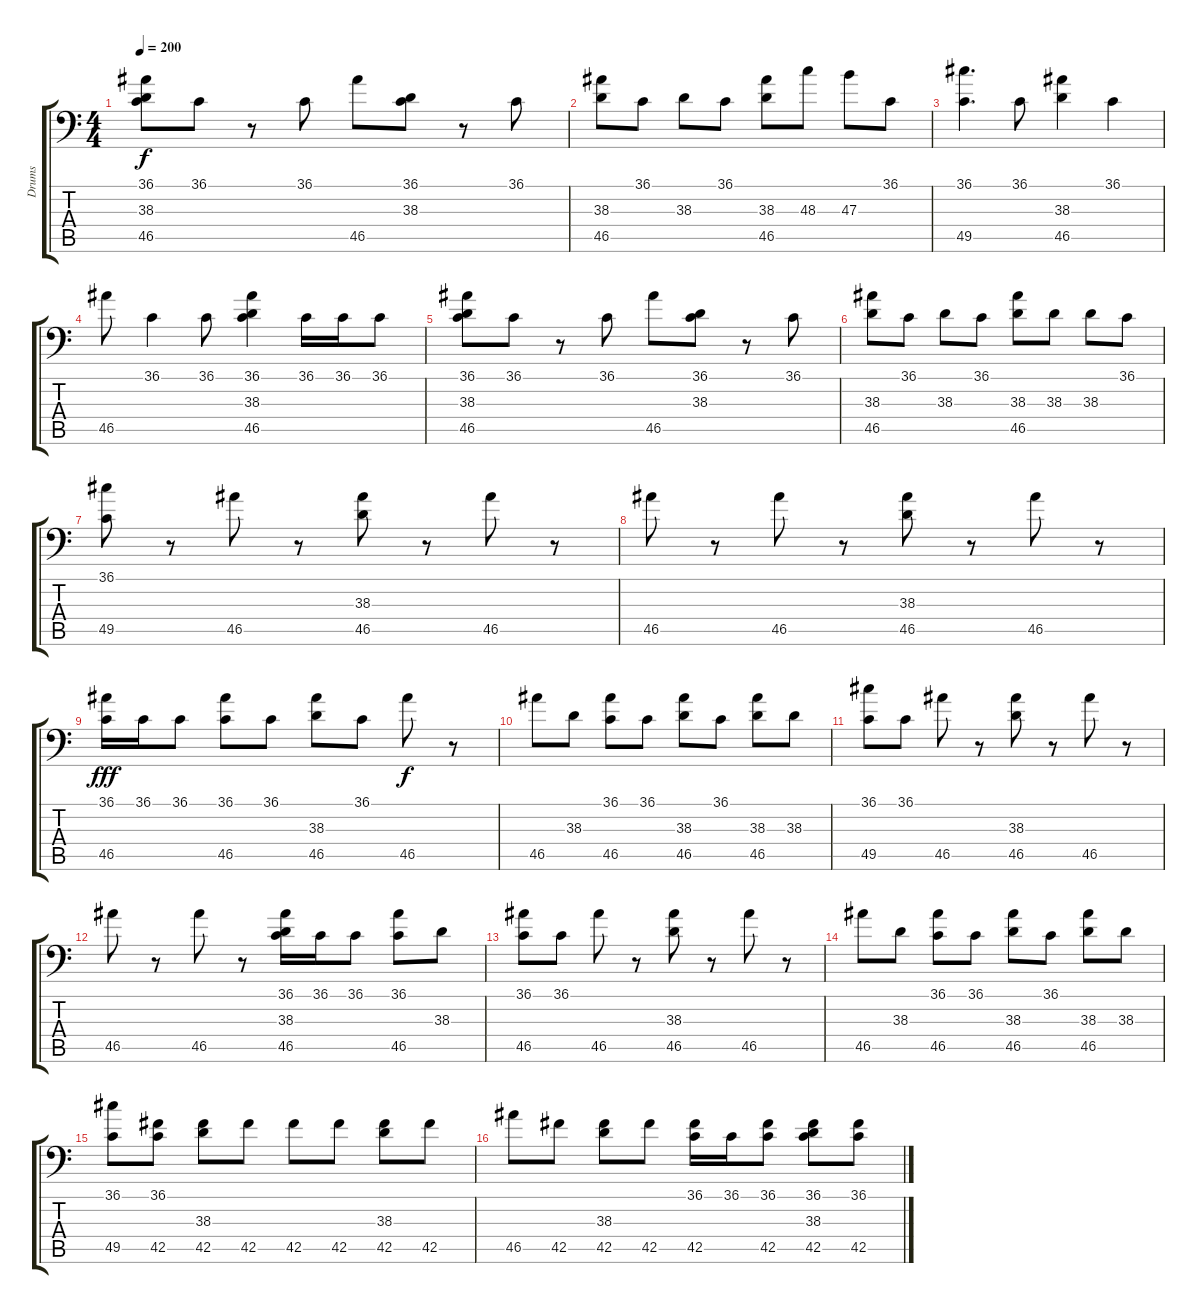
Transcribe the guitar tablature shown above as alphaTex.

\track ("Drums" "Drums") {instrument acousticgrandpiano}
\staff {score tabs}
\tuning (C-1 C-1 C-1 C-1 C-1 C-1) {hide}
\ts (4 4)
\tempo 200
\clef f4
\ks c
(36.1 38.3 46.5).8{dy f} 36.1.8 r.8 36.1.8 46.5.8 (36.1 38.3).8 r.8 36.1.8 |
(38.3 46.5).8 36.1.8 38.3.8 36.1.8 (38.3 46.5).8 48.3.8 47.3.8 36.1.8 |
(36.1 49.5).4{d} 36.1.8 (38.3 46.5).4 36.1.4 |
46.5.8 36.1.4 36.1.8 (36.1 38.3 46.5).4 36.1.16 36.1.16 36.1.8 |
(36.1 38.3 46.5).8 36.1.8 r.8 36.1.8 46.5.8 (36.1 38.3).8 r.8 36.1.8 |
(38.3 46.5).8 36.1.8 38.3.8 36.1.8 (38.3 46.5).8 38.3.8 38.3.8 36.1.8 |
(36.1 49.5).8 r.8 46.5.8 r.8 (38.3 46.5).8 r.8 46.5.8 r.8 |
46.5.8 r.8 46.5.8 r.8 (38.3 46.5).8 r.8 46.5.8 r.8 |
(36.1 46.5).16{dy fff} 36.1.16 36.1.8 (36.1 46.5).8 36.1.8 (38.3 46.5).8 36.1.8 46.5.8{dy f} r.8 |
46.5.8 38.3.8 (36.1 46.5).8 36.1.8 (38.3 46.5).8 36.1.8 (38.3 46.5).8 38.3.8 |
(36.1 49.5).8 36.1.8 46.5.8 r.8 (38.3 46.5).8 r.8 46.5.8 r.8 |
46.5.8 r.8 46.5.8 r.8 (36.1 38.3 46.5).16 36.1.16 36.1.8 (36.1 46.5).8 38.3.8 |
(36.1 46.5).8 36.1.8 46.5.8 r.8 (38.3 46.5).8 r.8 46.5.8 r.8 |
46.5.8 38.3.8 (36.1 46.5).8 36.1.8 (38.3 46.5).8 36.1.8 (38.3 46.5).8 38.3.8 |
(36.1 49.5).8 (36.1 42.5).8 (38.3 42.5).8 42.5.8 42.5.8 42.5.8 (38.3 42.5).8 42.5.8 |
46.5.8 42.5.8 (38.3 42.5).8 42.5.8 (36.1 42.5).16 36.1.16 (36.1 42.5).8 (36.1 38.3 42.5).8 (36.1 42.5).8
